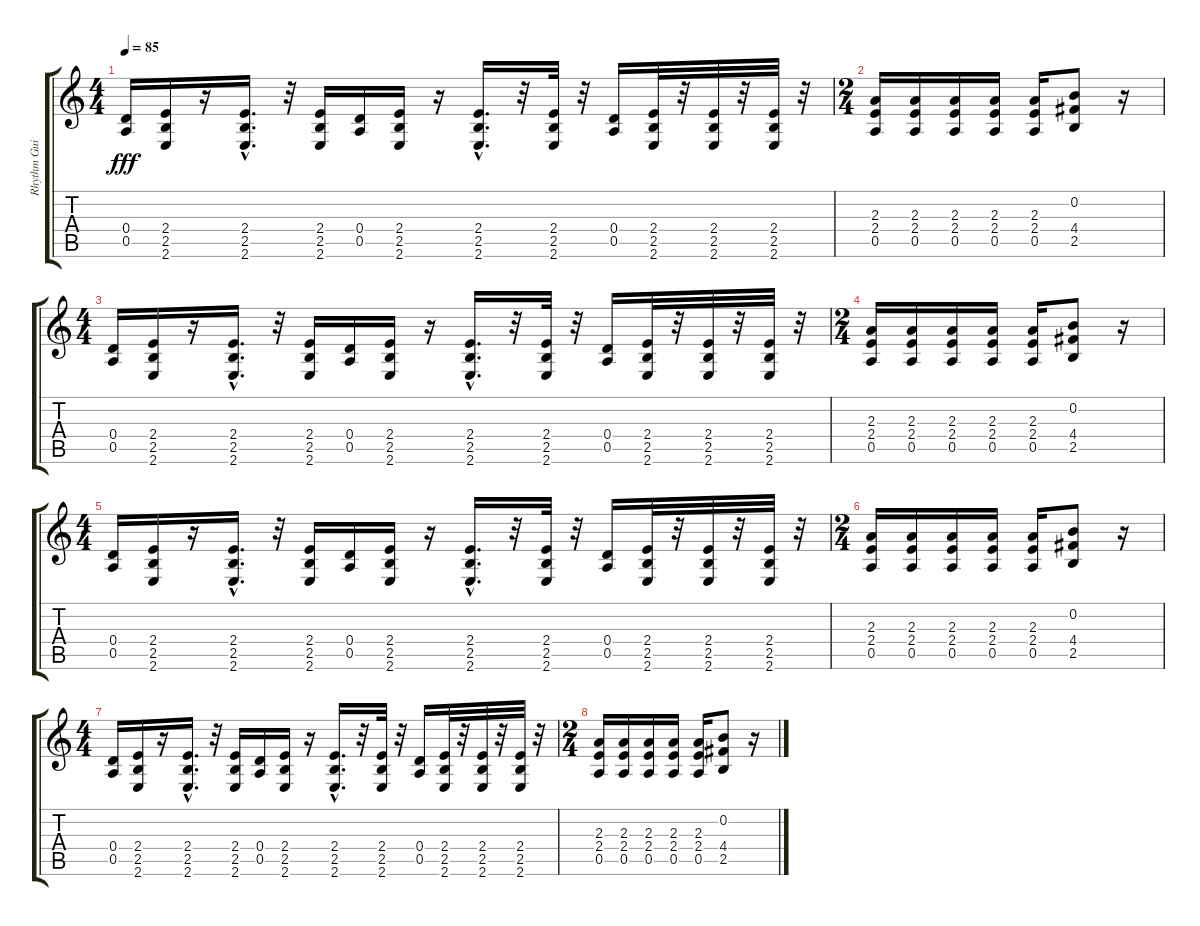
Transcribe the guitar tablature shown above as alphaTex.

\track ("Rhythm Guitar" "Rhythm Gui") {instrument overdrivenguitar}
\staff {score tabs}
\tuning (E4 B3 G3 D3 A2 D2) {hide}
\ts (4 4)
\tempo 85
\clef g2
\ks c
(0.4 0.5).16{dy fff} (2.4 2.5 2.6).16 r.16 (2.4{hac} 2.5{hac} 2.6{hac}).16{d} r.32 (2.4 2.5 2.6).16 (0.4 0.5).16 (2.4 2.5 2.6).16 r.16 (2.4{hac} 2.5{hac} 2.6{hac}).16{d} r.32 (2.4 2.5 2.6).32 r.32 (0.4 0.5).16 (2.4 2.5 2.6).32 r.32 (2.4 2.5 2.6).32 r.32 (2.4 2.5 2.6).32 r.32 |
\ts (2 4)
(2.3 2.4 0.5).16 (2.3 2.4 0.5).16 (2.3 2.4 0.5).16 (2.3 2.4 0.5).16 (2.3 2.4 0.5).16 (0.2 4.4 2.5).8 r.16 |
\ts (4 4)
(0.4 0.5).16 (2.4 2.5 2.6).16 r.16 (2.4{hac} 2.5{hac} 2.6{hac}).16{d} r.32 (2.4 2.5 2.6).16 (0.4 0.5).16 (2.4 2.5 2.6).16 r.16 (2.4{hac} 2.5{hac} 2.6{hac}).16{d} r.32 (2.4 2.5 2.6).32 r.32 (0.4 0.5).16 (2.4 2.5 2.6).32 r.32 (2.4 2.5 2.6).32 r.32 (2.4 2.5 2.6).32 r.32 |
\ts (2 4)
(2.3 2.4 0.5).16 (2.3 2.4 0.5).16 (2.3 2.4 0.5).16 (2.3 2.4 0.5).16 (2.3 2.4 0.5).16 (0.2 4.4 2.5).8 r.16 |
\ts (4 4)
(0.4 0.5).16 (2.4 2.5 2.6).16 r.16 (2.4{hac} 2.5{hac} 2.6{hac}).16{d} r.32 (2.4 2.5 2.6).16 (0.4 0.5).16 (2.4 2.5 2.6).16 r.16 (2.4{hac} 2.5{hac} 2.6{hac}).16{d} r.32 (2.4 2.5 2.6).32 r.32 (0.4 0.5).16 (2.4 2.5 2.6).32 r.32 (2.4 2.5 2.6).32 r.32 (2.4 2.5 2.6).32 r.32 |
\ts (2 4)
(2.3 2.4 0.5).16 (2.3 2.4 0.5).16 (2.3 2.4 0.5).16 (2.3 2.4 0.5).16 (2.3 2.4 0.5).16 (0.2 4.4 2.5).8 r.16 |
\ts (4 4)
(0.4 0.5).16 (2.4 2.5 2.6).16 r.16 (2.4{hac} 2.5{hac} 2.6{hac}).16{d} r.32 (2.4 2.5 2.6).16 (0.4 0.5).16 (2.4 2.5 2.6).16 r.16 (2.4{hac} 2.5{hac} 2.6{hac}).16{d} r.32 (2.4 2.5 2.6).32 r.32 (0.4 0.5).16 (2.4 2.5 2.6).32 r.32 (2.4 2.5 2.6).32 r.32 (2.4 2.5 2.6).32 r.32 |
\ts (2 4)
(2.3 2.4 0.5).16 (2.3 2.4 0.5).16 (2.3 2.4 0.5).16 (2.3 2.4 0.5).16 (2.3 2.4 0.5).16 (0.2 4.4 2.5).8 r.16
